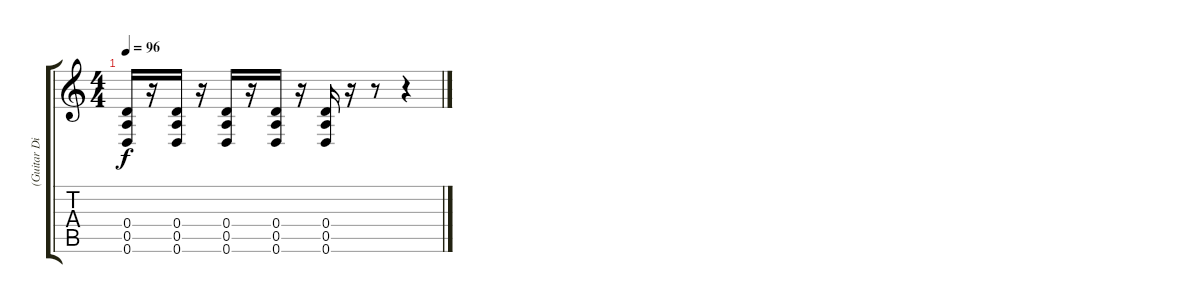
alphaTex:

\track ("(Guitar Distorsion)" "(Guitar Di") {instrument distortionguitar}
\staff {score tabs}
\tuning (E4 B3 G3 D3 A2 D2) {hide}
\ts (4 4)
\tempo 96
\clef g2
\ks c
(0.4 0.5 0.6).16{dy f} r.16 (0.4 0.5 0.6).16 r.16 (0.4 0.5 0.6).16 r.16 (0.4 0.5 0.6).16 r.16 (0.4 0.5 0.6).16 r.16 r.8 r.4
